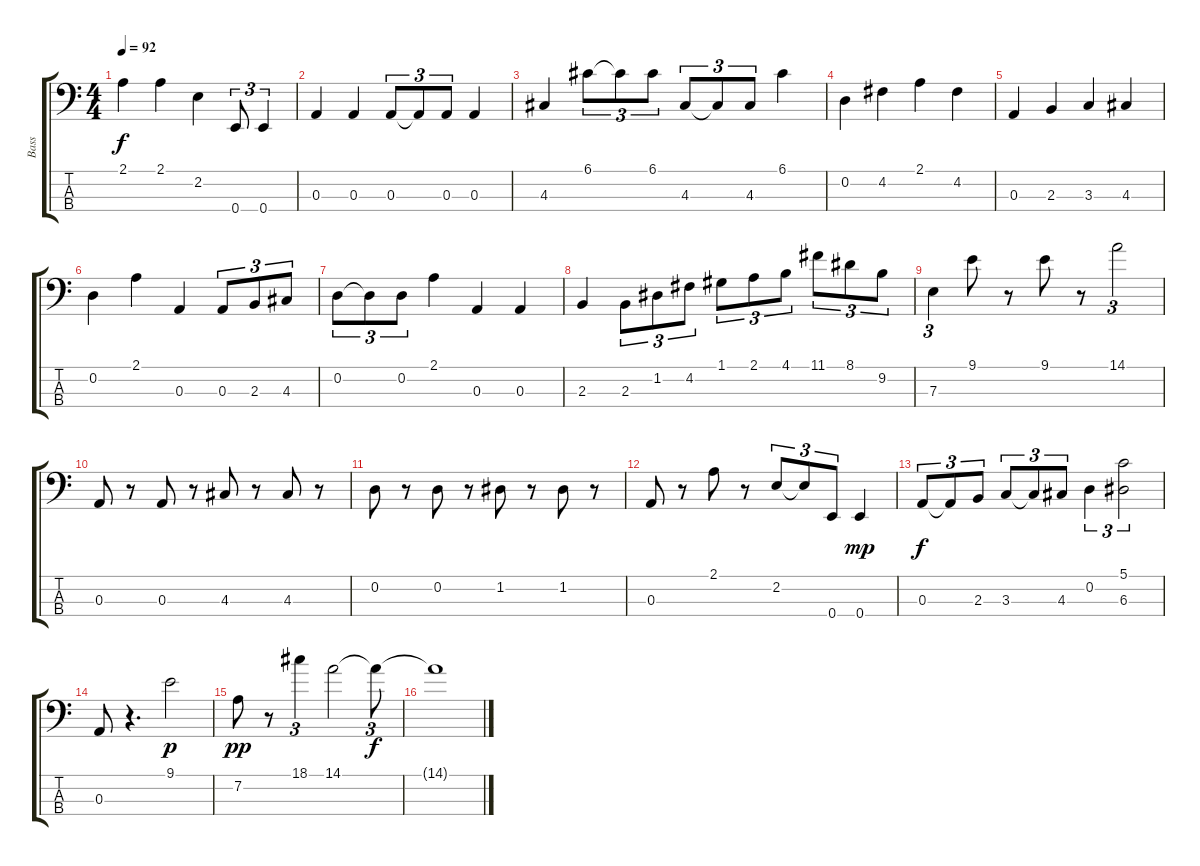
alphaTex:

\track ("Bass" "Bass") {instrument acousticbass}
\staff {score tabs}
\tuning (G2 D2 A1 E1) {hide}
\ts (4 4)
\tempo 92
\clef f4
\ks c
2.1.4{dy f} 2.1.4 2.2.4 0.4.8{tu (3 2)} 0.4.4{tu (3 2)} |
0.3.4 0.3.4 0.3.8{tu (3 2)} 0.3{t}.8{tu (3 2)} 0.3.8{tu (3 2)} 0.3.4 |
4.3.4 6.1.8{tu (3 2)} 6.1{t}.8{tu (3 2)} 6.1.8{tu (3 2)} 4.3.8{tu (3 2)} 4.3{t}.8{tu (3 2)} 4.3.8{tu (3 2)} 6.1.4 |
0.2.4 4.2.4 2.1.4 4.2.4 |
0.3.4 2.3.4 3.3.4 4.3.4 |
0.2.4 2.1.4 0.3.4 0.3.8{tu (3 2)} 2.3.8{tu (3 2)} 4.3.8{tu (3 2)} |
0.2.8{tu (3 2)} 0.2{t}.8{tu (3 2)} 0.2.8{tu (3 2)} 2.1.4 0.3.4 0.3.4 |
2.3.4 2.3.8{tu (3 2)} 1.2.8{tu (3 2)} 4.2.8{tu (3 2)} 1.1.8{tu (3 2)} 2.1.8{tu (3 2)} 4.1.8{tu (3 2)} 11.1.8{tu (3 2)} 8.1.8{tu (3 2)} 9.2.8{tu (3 2)} |
7.3.4{tu (3 2)} 9.1.8 r.8 9.1.8 r.8 14.1.2{tu (3 2)} |
0.3.8 r.8 0.3.8 r.8 4.3.8 r.8 4.3.8 r.8 |
0.2.8 r.8 0.2.8 r.8 1.2.8 r.8 1.2.8 r.8 |
0.3.8 r.8 2.1.8 r.8 2.2.8{tu (3 2)} 2.2{t}.8{tu (3 2)} 0.4.8{tu (3 2)} 0.4.4{dy mp} |
0.3.8{tu (3 2) dy f} 0.3{t}.8{tu (3 2)} 2.3.8{tu (3 2)} 3.3.8{tu (3 2)} 3.3{t}.8{tu (3 2)} 4.3.8{tu (3 2)} 0.2.4{tu (3 2)} (5.1 6.3).2{tu (3 2)} |
0.3.8 r.4{d} 9.1.2{dy p} |
7.2.8{dy pp} r.8 18.1.4{tu (3 2)} 14.1.2 14.1{t}.8{tu (3 2) dy f} |
14.1{t}.1
